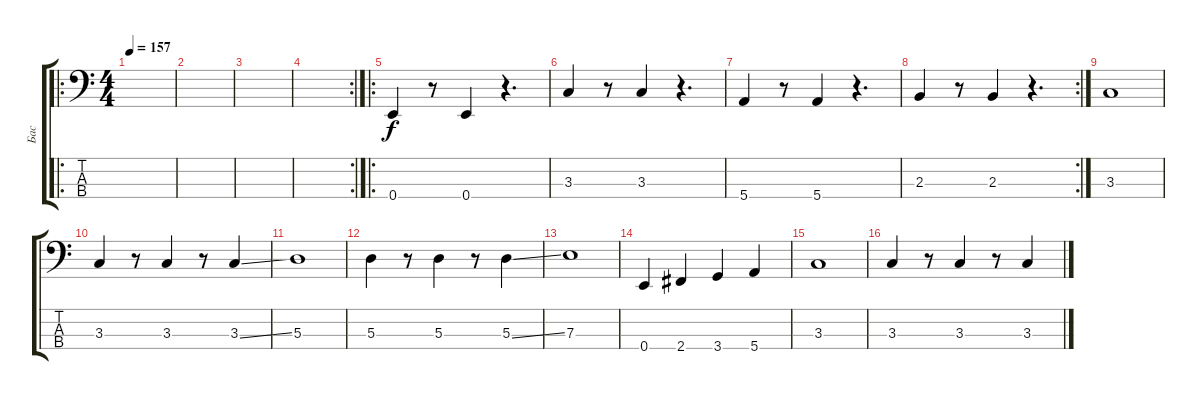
\track ("Бас" "Бас") {instrument electricbassfinger}
\staff {score tabs}
\tuning (G2 D2 A1 E1) {hide}
\ro
\ts (4 4)
\tempo 157
\clef f4
\ks c
|
|
|
\rc 2
|
\ro
0.4.4 r.8 0.4.4 r.4{d} |
3.3.4 r.8 3.3.4 r.4{d} |
5.4.4 r.8 5.4.4 r.4{d} |
\rc 2
2.3.4 r.8 2.3.4 r.4{d} |
3.3.1 |
3.3.4 r.8 3.3.4 r.8 3.3{ss}.4 |
5.3.1 |
5.3.4 r.8 5.3.4 r.8 5.3{ss}.4 |
7.3.1 |
0.4.4 2.4.4 3.4.4 5.4.4 |
3.3.1 |
3.3.4 r.8 3.3.4 r.8 3.3{ss}.4
